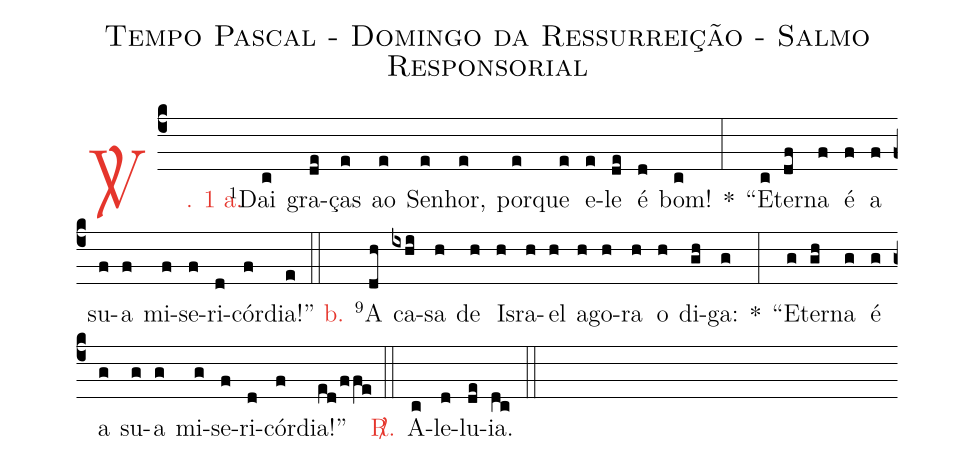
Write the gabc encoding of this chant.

name: Tempo Pascal - Domingo da Ressurreição - Salmo Responsorial;
%%
(c4)

<c><sp>V/</sp>. 1 a.</c>() <v>\VSup{1}</v>Dai(c) gra(de)ças(e) ao(e) Se(e)nhor,(e) por(e)que(e) e(e)le(de) é(d) bom!(c) *(:)
``E(c)ter(df)na(f) é(f) a(f) su(f)a(f) mi(f)se(f)ri(d)cór(f)dia!''(e)

(::)

<nlba><c>b.</c>() <v>\VSup{9}</v>A</nlba>(dh) ca(ixhi)sa(h) de(h) Is(h)ra(h)el(h) a(h)go(h)ra(h) o(h) di(gh)ga:(g) *(:)
``E(g)ter(gh)na(g) é(g) a(g) su(g)a(g) mi(g)se(f)ri(d)cór(f)dia!''(ed/ffe)

(::)

<nlba><c><sp>R/</sp>.</c>() A</nlba>(c)le(d)lu(de)ia.(dc)

(::)
